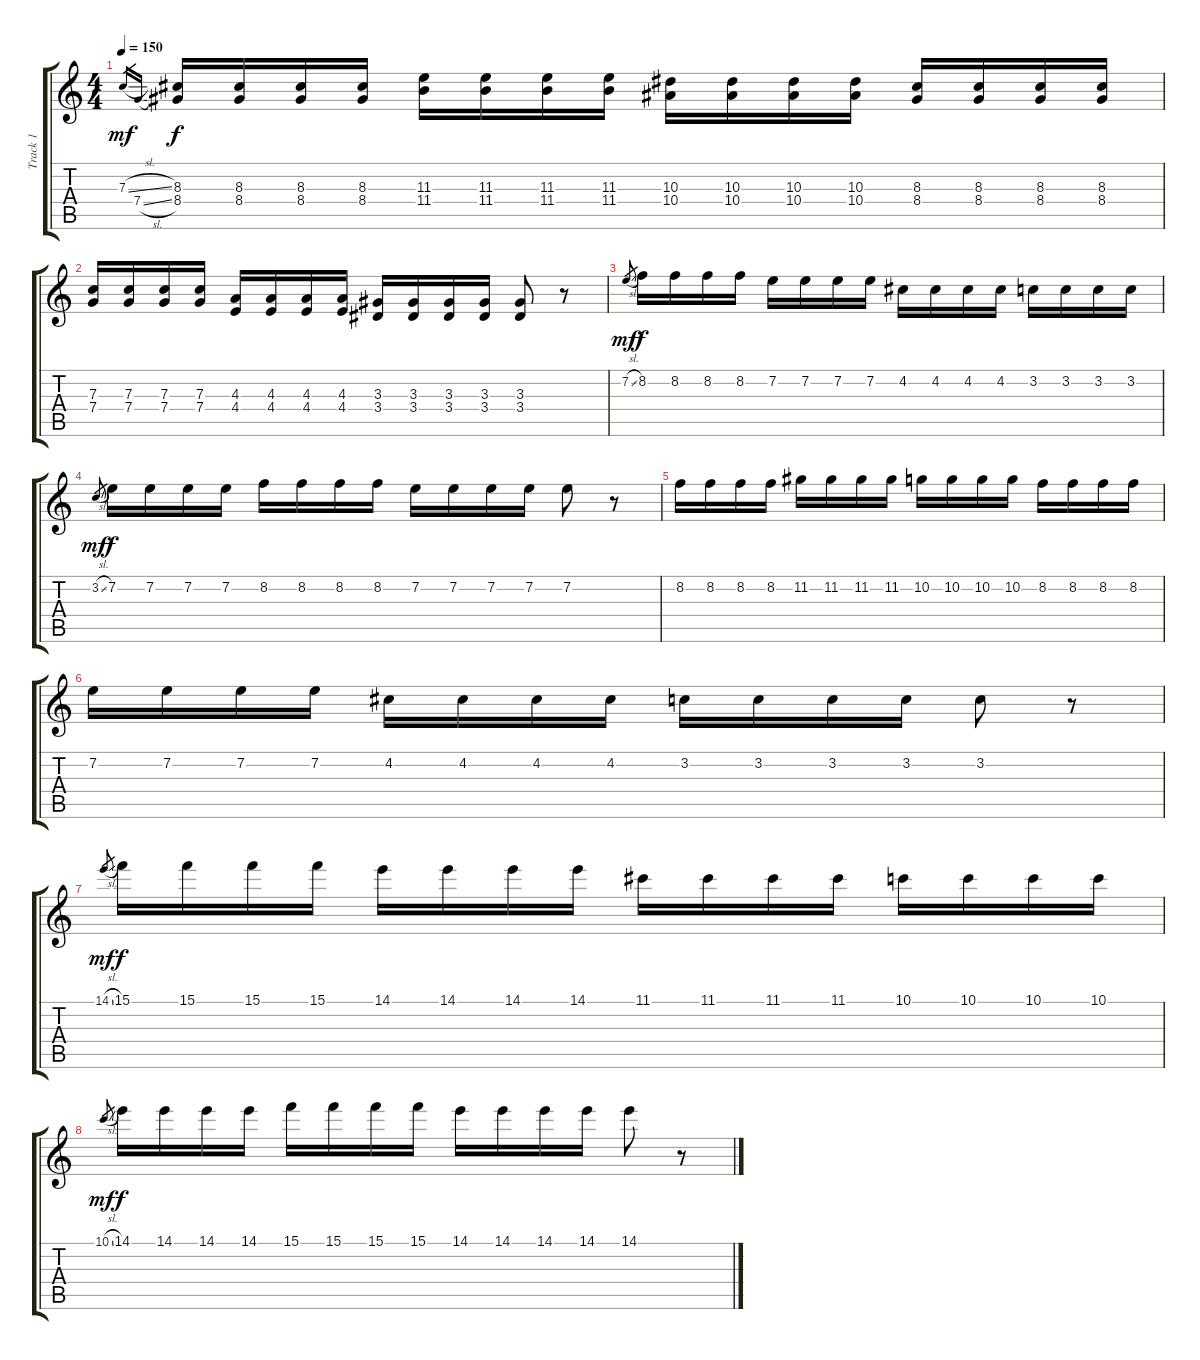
\track ("Track 1" "Track 1") {instrument overdrivenguitar}
\staff {score tabs}
\tuning (D4 A3 F3 C3 G2 C2) {hide}
\ts (4 4)
\tempo 150
\clef g2
\ks c
7.3{sl}.16{gr dy mf} 7.4{sl}.16{gr} (8.3 8.4).16{dy f} (8.3 8.4).16 (8.3 8.4).16 (8.3 8.4).16 (11.3 11.4).16 (11.3 11.4).16 (11.3 11.4).16 (11.3 11.4).16 (10.3 10.4).16 (10.3 10.4).16 (10.3 10.4).16 (10.3 10.4).16 (8.3 8.4).16 (8.3 8.4).16 (8.3 8.4).16 (8.3 8.4).16 |
(7.3 7.4).16 (7.3 7.4).16 (7.3 7.4).16 (7.3 7.4).16 (4.3 4.4).16 (4.3 4.4).16 (4.3 4.4).16 (4.3 4.4).16 (3.3 3.4).16 (3.3 3.4).16 (3.3 3.4).16 (3.3 3.4).16 (3.3 3.4).8 r.8 |
7.2{sl}.8{gr dy mf} 8.2.16{dy f} 8.2.16 8.2.16 8.2.16 7.2.16 7.2.16 7.2.16 7.2.16 4.2.16 4.2.16 4.2.16 4.2.16 3.2.16 3.2.16 3.2.16 3.2.16 |
3.2{sl}.8{gr dy mf} 7.2.16{dy f} 7.2.16 7.2.16 7.2.16 8.2.16 8.2.16 8.2.16 8.2.16 7.2.16 7.2.16 7.2.16 7.2.16 7.2.8 r.8 |
8.2.16 8.2.16 8.2.16 8.2.16 11.2.16 11.2.16 11.2.16 11.2.16 10.2.16 10.2.16 10.2.16 10.2.16 8.2.16 8.2.16 8.2.16 8.2.16 |
7.2.16 7.2.16 7.2.16 7.2.16 4.2.16 4.2.16 4.2.16 4.2.16 3.2.16 3.2.16 3.2.16 3.2.16 3.2.8 r.8 |
14.1{sl}.8{gr dy mf} 15.1.16{dy f} 15.1.16 15.1.16 15.1.16 14.1.16 14.1.16 14.1.16 14.1.16 11.1.16 11.1.16 11.1.16 11.1.16 10.1.16 10.1.16 10.1.16 10.1.16 |
10.1{sl}.8{gr dy mf} 14.1.16{dy f} 14.1.16 14.1.16 14.1.16 15.1.16 15.1.16 15.1.16 15.1.16 14.1.16 14.1.16 14.1.16 14.1.16 14.1.8 r.8
